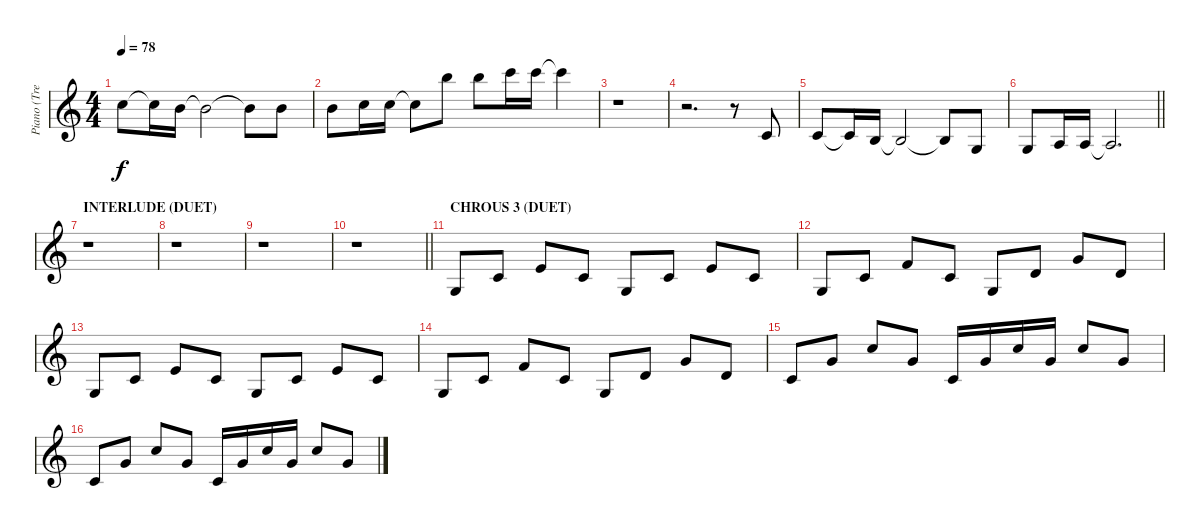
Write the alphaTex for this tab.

\track ("Piano (Treble Clef)" "Piano (Tre") {instrument acousticgrandpiano}
\staff {score}
\tuning (E4 B3 G3 D3 A2 E2 B1) {hide}
\ts (4 4)
\tempo 78
\clef g2
\ks c
8.1.8{dy f} 8.1{t}.16 7.1.16 7.1{t}.2 7.1{t}.8 7.1.8 |
7.1.8 8.1.16 8.1.16 8.1{t}.8 19.1.8{balance 3} 19.1.8 20.1.16 20.1.16 20.1{t}.4 |
r.1{balance 8} |
r.2{d} r.8 1.2.8 |
1.2.8 1.2{t}.16 0.2.16 0.2{t}.2 0.2{t}.8 0.3.8 |
\barLineRight lightlight
0.3.8 2.3.16 2.3.16 2.3{t}.2{d} |
\section ("" "INTERLUDE (DUET)")
r.1 |
r.1 |
r.1 |
\barLineRight lightlight
r.1 |
\section ("" "CHROUS 3 (DUET)")
0.3.8 1.2.8 0.1.8 1.2.8 0.3.8 1.2.8 0.1.8 1.2.8 |
0.3.8 1.2.8 1.1.8 1.2.8 0.3.8 3.2.8 3.1.8 3.2.8 |
0.3.8 1.2.8 0.1.8 1.2.8 0.3.8 1.2.8 0.1.8 1.2.8 |
0.3.8 1.2.8 1.1.8 1.2.8 0.3.8 3.2.8 3.1.8 3.2.8 |
5.3.8 8.2.8 8.1.8 8.2.8 5.3.16 8.2.16 8.1.16 8.2.16 8.1.8 8.2.8 |
5.3.8 8.2.8 8.1.8 8.2.8 5.3.16 8.2.16 8.1.16 8.2.16 8.1.8 8.2.8
